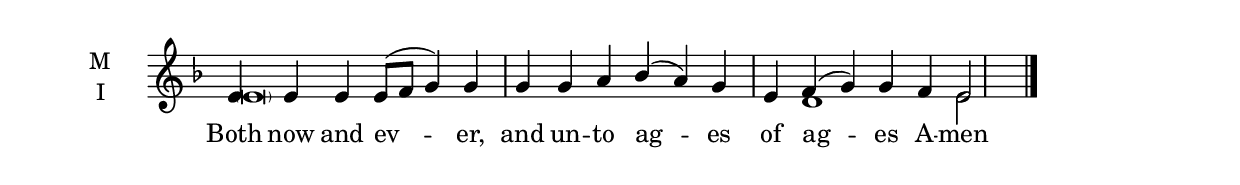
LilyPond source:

\version "2.18.2"

% Provide an easy way to group a bunch of text together on a breve
% http://lilypond.org/doc/v2.18/Documentation/notation/working-with-ancient-music_002d_002dscenarios-and-solutions
recite = \once \override LyricText.self-alignment-X = #-1

\defineBarLine "invisible" #'("" "" "")
global = {
  \time 6/4 % Not used, Time_signature_engraver is removed from layout
  \key d \minor
  \set Timing.defaultBarType = "invisible" %% Only put bar lines where I say
}

lyricText = \lyricmode         { Both now and ev -- er, and un -- to ag -- es of ag -- es A -- men }
melody = \relative g' { \global  e4   e   e   e8( f g4) g g g     a  bes( a) g e f( g) g  f    e2  \bar "|." }
ison   = \relative c' { \global  \parenthesize e\breve                    s1 s4  d1             e2 }

\score {
  \new ChoirStaff <<
    \new Staff \with {
      \accidentalStyle StaffGroup.modern-voice-cautionary
      midiInstrument = "choir aahs"
      instrumentName = \markup \center-column { M I }
    } <<
      \new Voice = "melody" { \voiceOne \melody }
      \new Voice = "ison" { \voiceTwo \ison }
    >>
    \new Lyrics \with {
      \override VerticalAxisGroup #'staff-affinity = #CENTER
    } \lyricsto "melody" \lyricText

  >>
  \layout {
    \context {
      \Staff
      \remove "Time_signature_engraver"
    }
    \context {
      \Score
      \omit BarNumber
    }
  }
  \midi { \tempo 4 = 200
          \context {
            \Voice
            \remove "Dynamic_performer"
    }
  }
}
